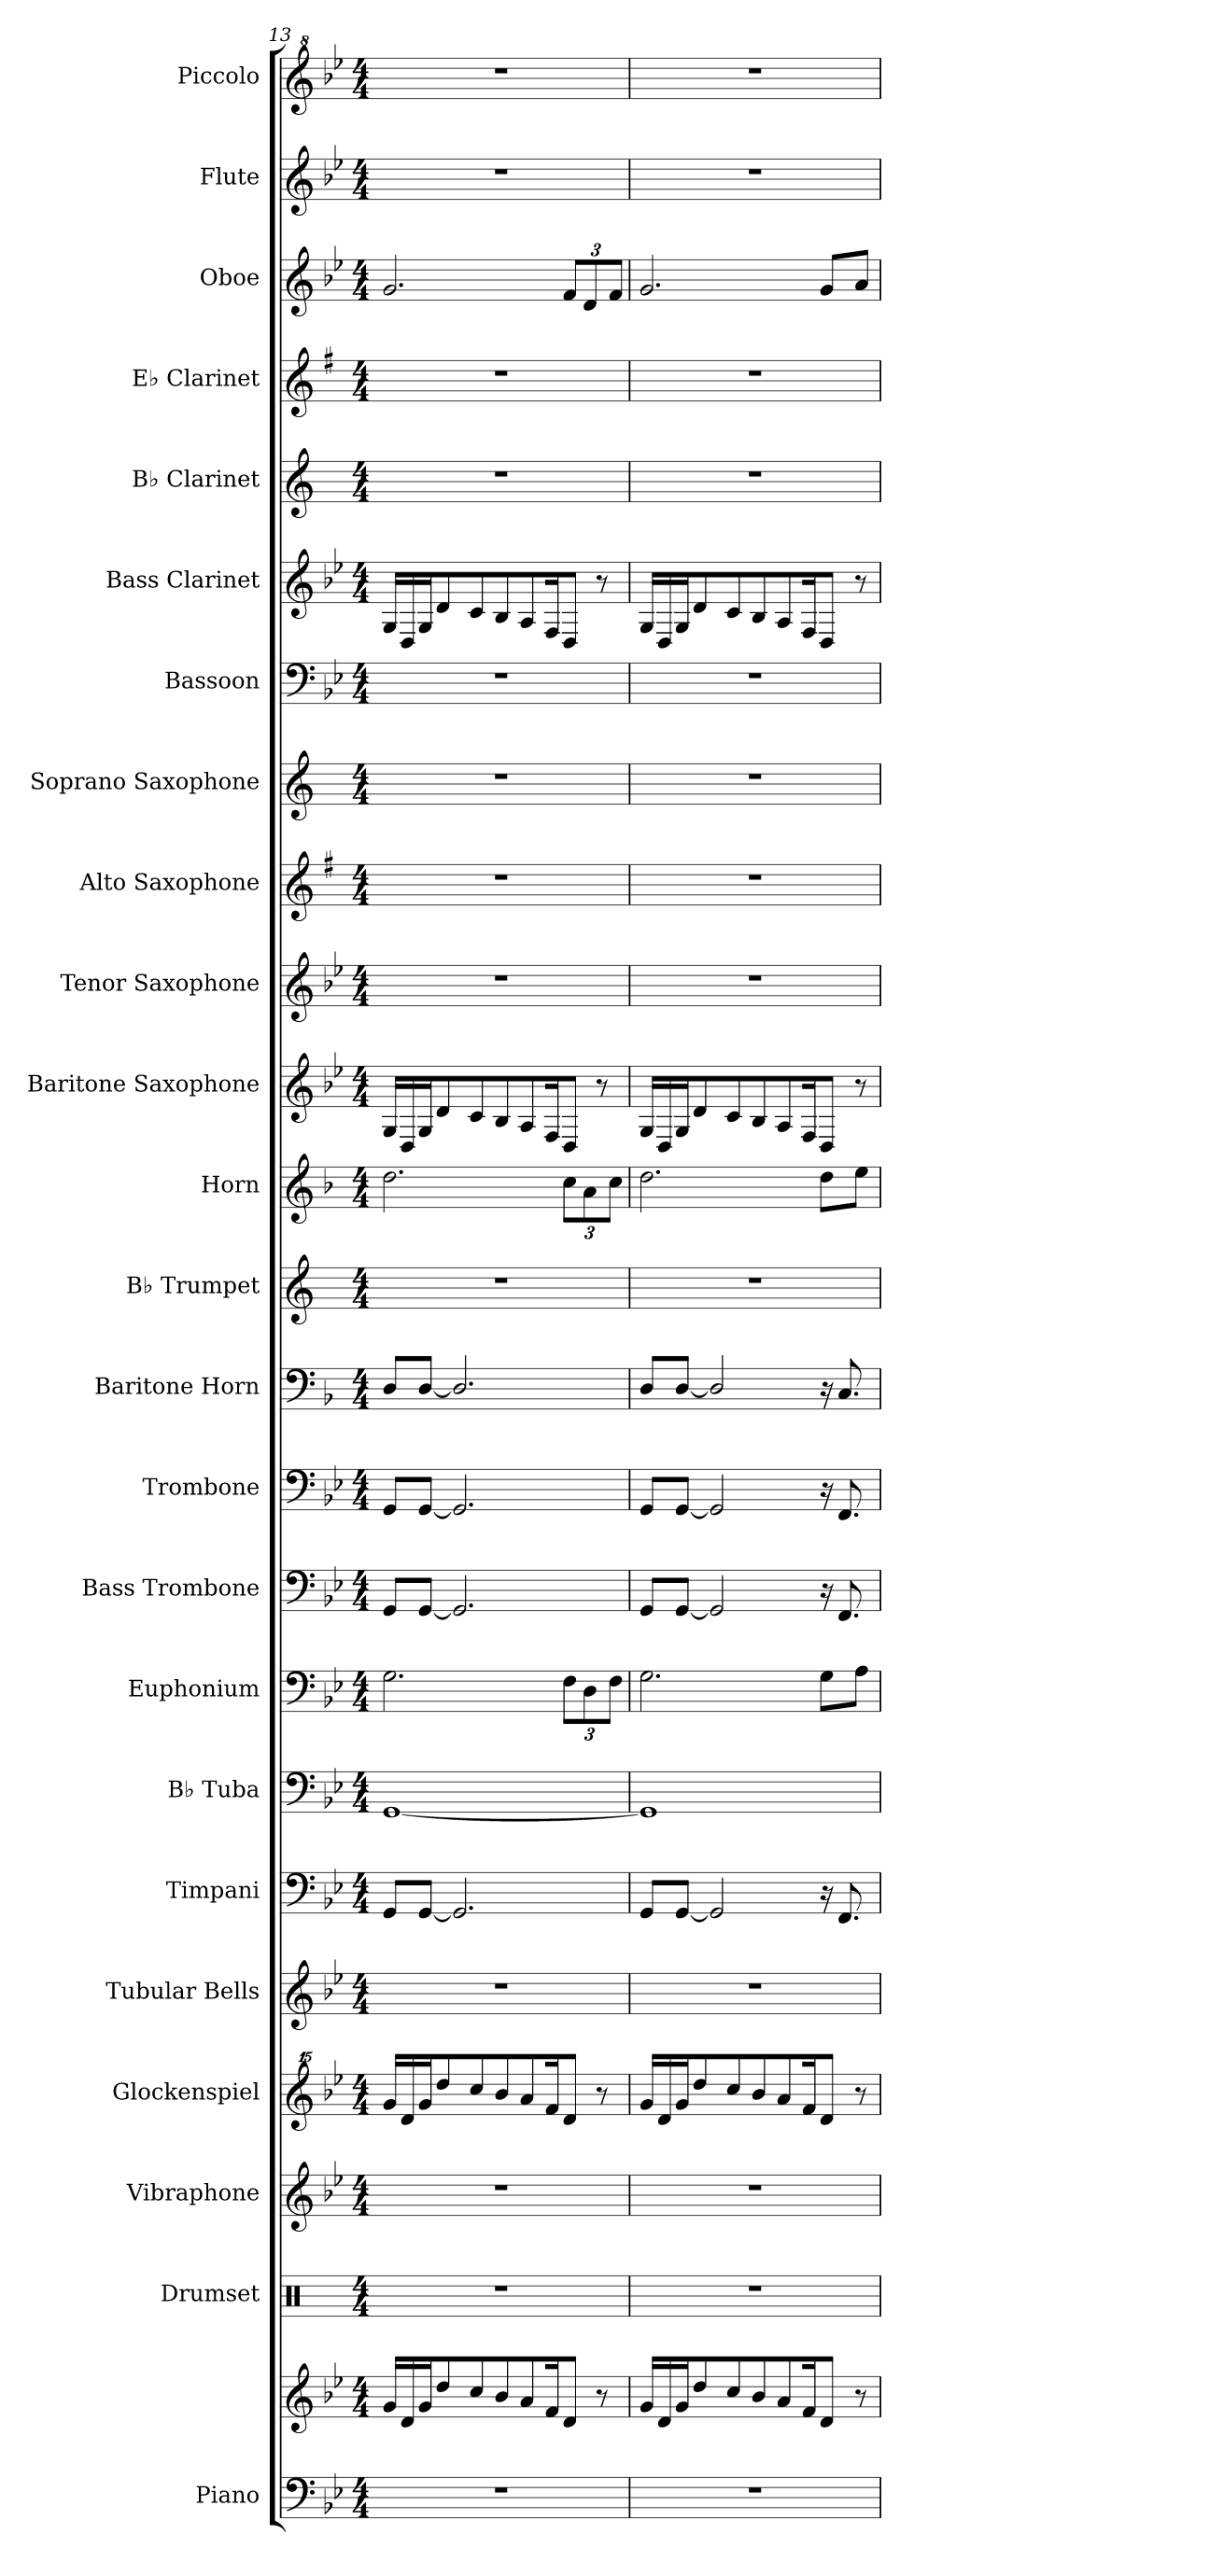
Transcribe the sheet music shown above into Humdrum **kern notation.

**kern	**kern	**kern	**kern	**kern	**kern	**kern	**kern	**kern	**kern	**kern	**kern	**kern	**kern	**kern	**kern	**kern	**kern	**kern	**kern	**kern	**kern	**kern	**kern	**kern
*part24	*part24	*part23	*part22	*part21	*part20	*part19	*part18	*part17	*part16	*part15	*part14	*part13	*part12	*part11	*part10	*part9	*part8	*part7	*part6	*part5	*part4	*part3	*part2	*part1
*staff25	*staff24	*staff23	*staff22	*staff21	*staff20	*staff19	*staff18	*staff17	*staff16	*staff15	*staff14	*staff13	*staff12	*staff11	*staff10	*staff9	*staff8	*staff7	*staff6	*staff5	*staff4	*staff3	*staff2	*staff1
*I"Piano	*	*I"Drumset	*I"Vibraphone	*I"Glockenspiel	*I"Tubular Bells	*I"Timpani	*I"B♭ Tuba	*I"Euphonium	*I"Bass Trombone	*I"Trombone	*I"Baritone Horn	*I"B♭ Trumpet	*I"Horn	*I"Baritone Saxophone	*I"Tenor Saxophone	*I"Alto Saxophone	*I"Soprano Saxophone	*I"Bassoon	*I"Bass Clarinet	*I"B♭ Clarinet	*I"E♭ Clarinet	*I"Oboe	*I"Flute	*I"Piccolo
*I'Pno.	*	*I'Drs.	*I'Vib.	*I'Glk.	*I'Tu. Be.	*I'Timp.	*I'B♭ Tu.	*I'Eu.	*I'B. Trb.	*I'Trb.	*I'Bar. Hn.	*I'B♭ Tpt.	*I'Hn.	*I'Bar. Sax.	*I'T. Sax.	*I'A. Sax.	*I'S. Sax.	*I'Bsn.	*I'B. Cl.	*I'B♭ Cl.	*I'E♭ Cl.	*I'Ob.	*I'Fl.	*I'Picc.
*clefF4	*clefG2	*clefX	*clefG2	*clefG^^2	*clefG2	*clefF4	*clefF4	*clefF4	*clefF4	*clefF4	*clefF4	*clefG2	*clefG2	*clefG2	*clefG2	*clefG2	*clefG2	*clefF4	*clefG2	*clefG2	*clefG2	*clefG2	*clefG2	*clefG^2
*	*	*	*	*	*	*	*	*	*	*	*ITrd4c7	*ITrd1c2	*ITrd4c7	*ITrd12c21	*ITrd8c14	*ITrd5c9	*ITrd1c2	*	*ITrd8c14	*ITrd1c2	*ITrd-2c-3	*	*	*ITrd-7c-12
*k[b-e-]	*k[b-e-]	*k[]	*k[b-e-]	*k[b-e-]	*k[b-e-]	*k[b-e-]	*k[b-e-]	*k[b-e-]	*k[b-e-]	*k[b-e-]	*k[b-e-]	*k[b-e-]	*k[b-e-]	*k[b-e-]	*k[b-e-]	*k[b-e-]	*k[b-e-]	*k[b-e-]	*k[b-e-]	*k[b-e-]	*k[b-e-]	*k[b-e-]	*k[b-e-]	*k[b-e-]
*B-:	*B-:	*C:	*B-:	*B-:	*B-:	*B-:	*B-:	*B-:	*B-:	*B-:	*B-:	*B-:	*B-:	*B-:	*B-:	*B-:	*B-:	*B-:	*B-:	*B-:	*B-:	*B-:	*B-:	*B-:
*M4/4	*M4/4	*M4/4	*M4/4	*M4/4	*M4/4	*M4/4	*M4/4	*M4/4	*M4/4	*M4/4	*M4/4	*M4/4	*M4/4	*M4/4	*M4/4	*M4/4	*M4/4	*M4/4	*M4/4	*M4/4	*M4/4	*M4/4	*M4/4	*M4/4
=13	=13	=13	=13	=13	=13	=13	=13	=13	=13	=13	=13	=13	=13	=13	=13	=13	=13	=13	=13	=13	=13	=13	=13	=13
1r	16g/LL	1r	1r	16ggg/LL	1r	8GG/L	[1GG	2.G\	8GG/L	8GG/L	8GG/L	1r	2.g\	16GG/LL	1r	1r	1r	1r	16GG/LL	1r	1r	2.g/	1r	1r
.	16d/	.	.	16ddd/	.	.	.	.	.	.	.	.	.	16DD/	.	.	.	.	16DD/	.	.	.	.	.
.	16g/J	.	.	16ggg/J	.	[8GG/J	.	.	[8GG/J	[8GG/J	[8GG/J	.	.	16GG/J	.	.	.	.	16GG/J	.	.	.	.	.
.	8dd/	.	.	8dddd/	.	.	.	.	.	.	.	.	.	8D/	.	.	.	.	8D/	.	.	.	.	.
.	.	.	.	.	.	2.GG/]	.	.	2.GG/]	2.GG/]	2.GG/]	.	.	.	.	.	.	.	.	.	.	.	.	.
.	8cc/	.	.	8cccc/	.	.	.	.	.	.	.	.	.	8C/	.	.	.	.	8C/	.	.	.	.	.
.	8b-/	.	.	8bbb-/	.	.	.	.	.	.	.	.	.	8BB-/	.	.	.	.	8BB-/	.	.	.	.	.
.	8a/	.	.	8aaa/	.	.	.	.	.	.	.	.	.	8AA/	.	.	.	.	8AA/	.	.	.	.	.
.	16f/K	.	.	16fff/K	.	.	.	.	.	.	.	.	.	16FF/K	.	.	.	.	16FF/K	.	.	.	.	.
*	*	*	*	*	*	*	*	*Xbrackettup	*	*	*	*	*Xbrackettup	*	*	*	*	*	*	*	*	*Xbrackettup	*	*
.	8d/J	.	.	8ddd/J	.	.	.	12F\L	.	.	.	.	12f\L	8DD/J	.	.	.	.	8DD/J	.	.	12f/L	.	.
.	.	.	.	.	.	.	.	12D\	.	.	.	.	12d\	.	.	.	.	.	.	.	.	12d/	.	.
.	8r	.	.	8r	.	.	.	.	.	.	.	.	.	8r	.	.	.	.	8r	.	.	.	.	.
.	.	.	.	.	.	.	.	12F\J	.	.	.	.	12f\J	.	.	.	.	.	.	.	.	12f/J	.	.
=14	=14	=14	=14	=14	=14	=14	=14	=14	=14	=14	=14	=14	=14	=14	=14	=14	=14	=14	=14	=14	=14	=14	=14	=14
1r	16g/LL	1r	1r	16ggg/LL	1r	8GG/L	1GG]	2.G\	8GG/L	8GG/L	8GG/L	1r	2.g\	16GG/LL	1r	1r	1r	1r	16GG/LL	1r	1r	2.g/	1r	1r
.	16d/	.	.	16ddd/	.	.	.	.	.	.	.	.	.	16DD/	.	.	.	.	16DD/	.	.	.	.	.
.	16g/J	.	.	16ggg/J	.	[8GG/J	.	.	[8GG/J	[8GG/J	[8GG/J	.	.	16GG/J	.	.	.	.	16GG/J	.	.	.	.	.
.	8dd/	.	.	8dddd/	.	.	.	.	.	.	.	.	.	8D/	.	.	.	.	8D/	.	.	.	.	.
.	.	.	.	.	.	2GG/]	.	.	2GG/]	2GG/]	2GG/]	.	.	.	.	.	.	.	.	.	.	.	.	.
.	8cc/	.	.	8cccc/	.	.	.	.	.	.	.	.	.	8C/	.	.	.	.	8C/	.	.	.	.	.
.	8b-/	.	.	8bbb-/	.	.	.	.	.	.	.	.	.	8BB-/	.	.	.	.	8BB-/	.	.	.	.	.
.	8a/	.	.	8aaa/	.	.	.	.	.	.	.	.	.	8AA/	.	.	.	.	8AA/	.	.	.	.	.
.	16f/K	.	.	16fff/K	.	.	.	.	.	.	.	.	.	16FF/K	.	.	.	.	16FF/K	.	.	.	.	.
.	8d/J	.	.	8ddd/J	.	16r	.	8G\L	16r	16r	16r	.	8g\L	8DD/J	.	.	.	.	8DD/J	.	.	8g/L	.	.
.	.	.	.	.	.	8.FF/	.	.	8.FF/	8.FF/	8.FF/	.	.	.	.	.	.	.	.	.	.	.	.	.
.	8r	.	.	8r	.	.	.	8A\J	.	.	.	.	8a\J	8r	.	.	.	.	8r	.	.	8a/J	.	.
=	=	=	=	=	=	=	=	=	=	=	=	=	=	=	=	=	=	=	=	=	=	=	=	=
*-	*-	*-	*-	*-	*-	*-	*-	*-	*-	*-	*-	*-	*-	*-	*-	*-	*-	*-	*-	*-	*-	*-	*-	*-
